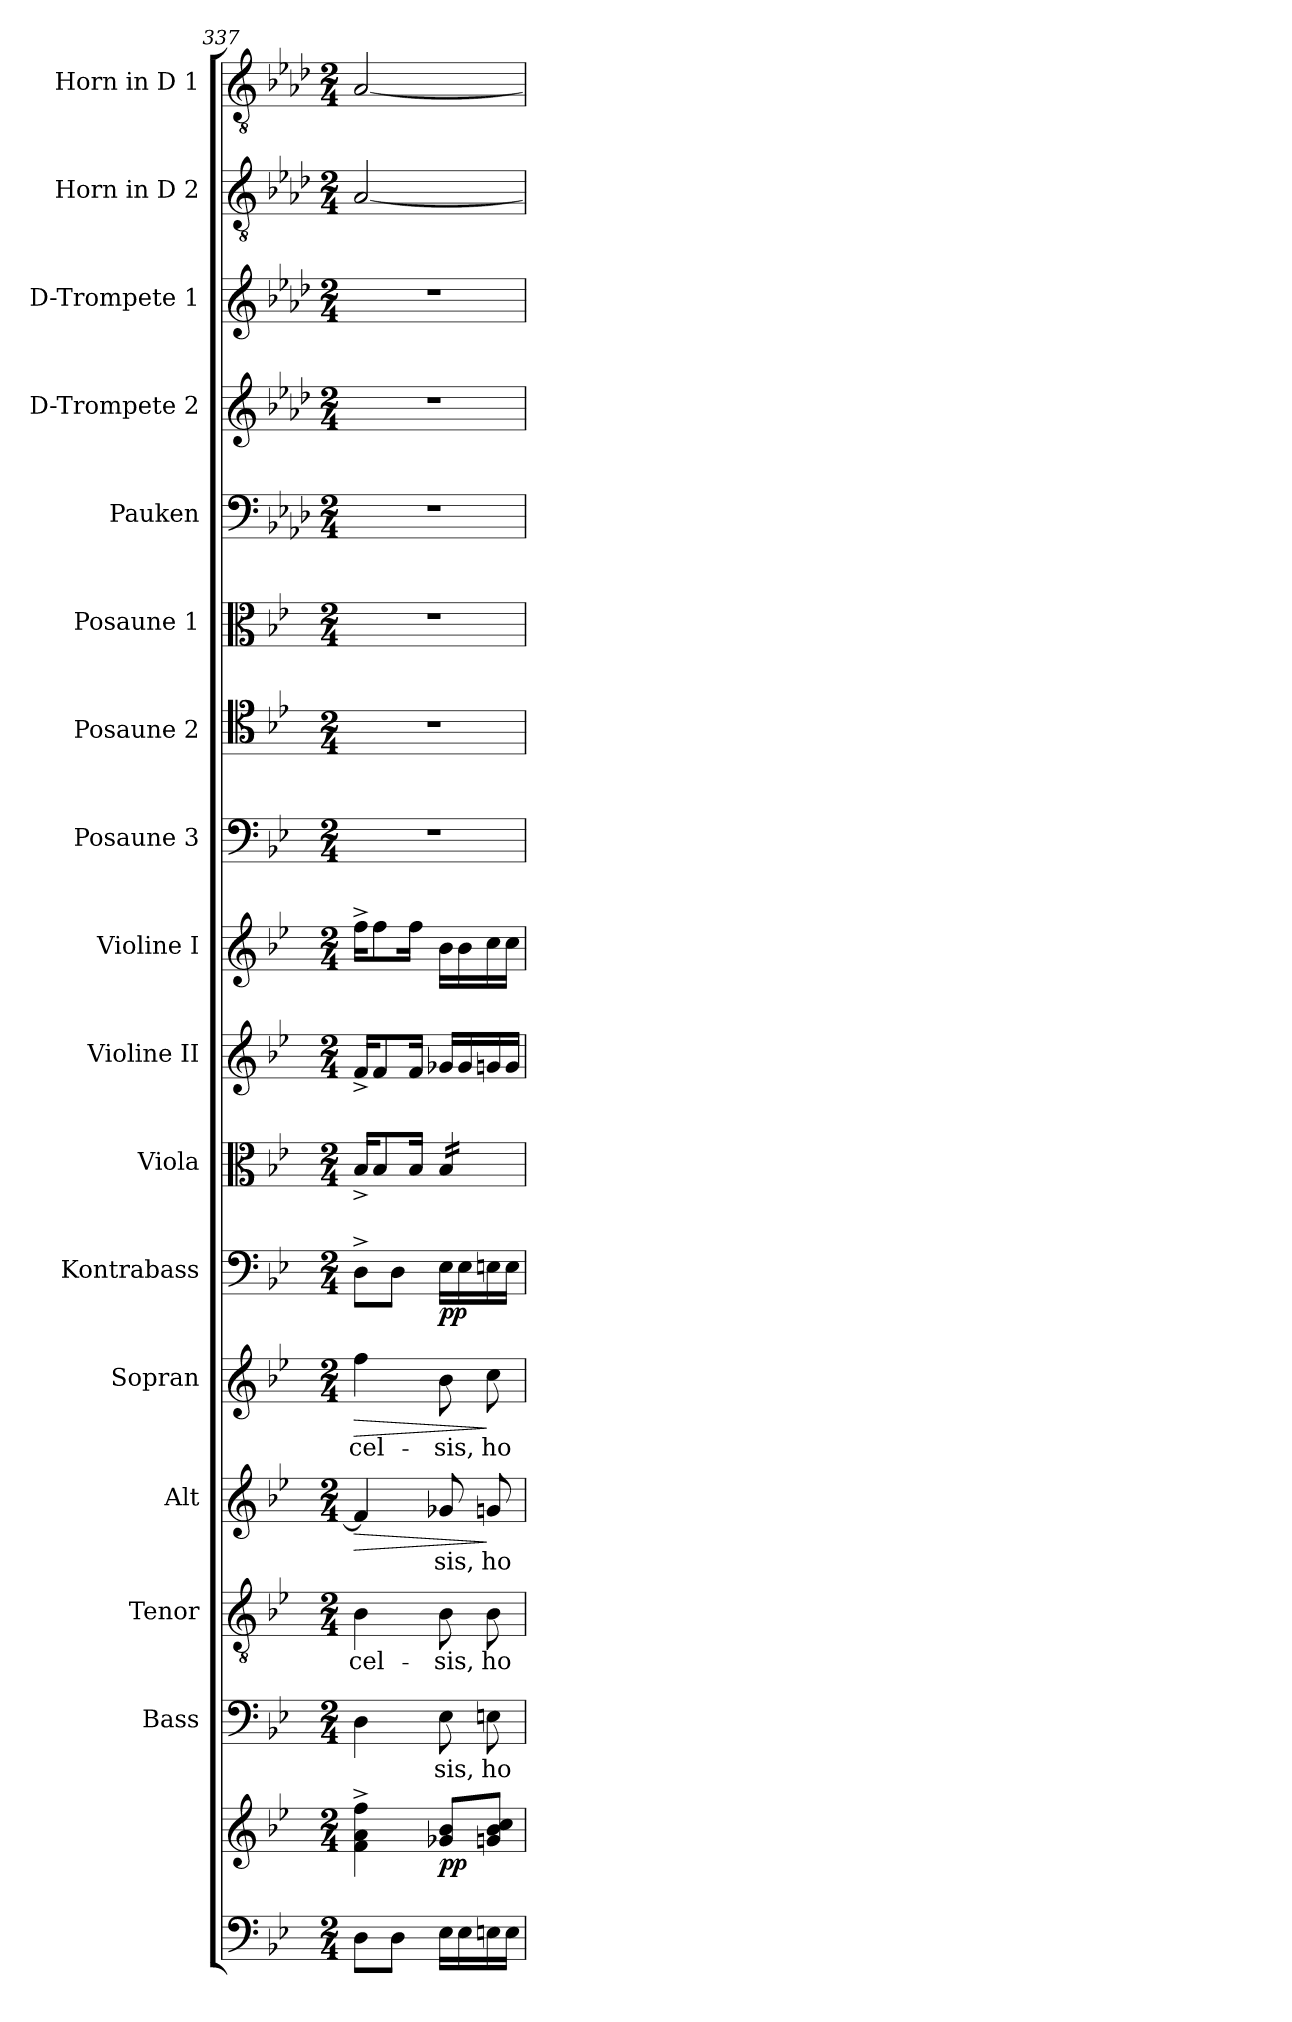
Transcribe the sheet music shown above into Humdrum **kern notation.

**kern	**kern	**dynam	**kern	**text	**kern	**text	**kern	**text	**dynam	**kern	**text	**dynam	**kern	**dynam	**kern	**kern	**kern	**kern	**kern	**kern	**kern	**kern	**kern	**kern	**kern
*part17	*part17	*part17	*part16	*part16	*part15	*part15	*part14	*part14	*part14	*part13	*part13	*part13	*part12	*part12	*part11	*part10	*part9	*part8	*part7	*part6	*part5	*part4	*part3	*part2	*part1
*staff18	*staff17	*staff17/18	*staff16	*staff16	*staff15	*staff15	*staff14	*staff14	*staff14	*staff13	*staff13	*staff13	*staff12	*staff12	*staff11	*staff10	*staff9	*staff8	*staff7	*staff6	*staff5	*staff4	*staff3	*staff2	*staff1
*	*	*	*I"Bass	*	*I"Tenor	*	*I"Alt	*	*	*I"Sopran	*	*	*I"Kontrabass	*	*I"Viola	*I"Violine II	*I"Violine I	*I"Posaune 3	*I"Posaune 2	*I"Posaune 1	*I"Pauken	*I"D-Trompete 2	*I"D-Trompete 1	*I"Horn in D 2	*I"Horn in D 1
*	*	*	*I'B.	*	*I'T.	*	*I'A.	*	*	*I'S.	*	*	*I'Kb.	*	*I'Vla.	*I'Vl. II	*I'Vl. I	*I'Pos. 3	*I'Pos. 2	*I'Pos. 1	*I'Pk.	*I'D Trp. 2	*I'D Trp. 1	*I'Hrn. 2	*I'Hrn. 1
*clefF4	*clefG2	*	*clefF4	*	*clefGv2	*	*clefG2	*	*	*clefG2	*	*	*clefF4	*	*clefC3	*clefG2	*clefG2	*clefF4	*clefC4	*clefC3	*clefF4	*clefG2	*clefG2	*clefGv2	*clefGv2
*	*	*	*	*	*	*	*	*	*	*	*	*	*ITrd7c12	*	*	*	*	*	*	*	*ITrd-1c-2	*ITrd-1c-2	*ITrd-1c-2	*ITrd-1c-2	*ITrd-1c-2
*k[b-e-]	*k[b-e-]	*	*k[b-e-]	*	*k[b-e-]	*	*k[b-e-]	*	*	*k[b-e-]	*	*	*k[b-e-]	*	*k[b-e-]	*k[b-e-]	*k[b-e-]	*k[b-e-]	*k[b-e-]	*k[b-e-]	*k[b-e-]	*k[b-e-]	*k[b-e-]	*k[b-e-]	*k[b-e-]
*B-:	*B-:	*	*B-:	*	*B-:	*	*B-:	*	*	*B-:	*	*	*B-:	*	*B-:	*B-:	*B-:	*B-:	*B-:	*B-:	*B-:	*B-:	*B-:	*B-:	*B-:
*M2/4	*M2/4	*	*M2/4	*	*M2/4	*	*M2/4	*	*	*M2/4	*	*	*M2/4	*	*M2/4	*M2/4	*M2/4	*M2/4	*M2/4	*M2/4	*M2/4	*M2/4	*M2/4	*M2/4	*M2/4
=337	=337	=337	=337	=337	=337	=337	=337	=337	=337	=337	=337	=337	=337	=337	=337	=337	=337	=337	=337	=337	=337	=337	=337	=337	=337
!	!	!	!	!	!	!LO:LY:b	!	!	!LO:HP:b	!	!LO:LY:b	!LO:HP:b	!	!	!	!	!	!	!	!	!	!	!	!	!
8D\L	4f\^> 4a\^> 4ff\^>	.	4D\	.	4B-\	-cel-	4f/]	.	>	4ff\	-cel-	>	8DD^>\L	.	16B-^</KL	16f^</KL	16ff^>\KL	2r	2r	2r	2r	2r	2r	[2B-/	[2B-/
.	.	.	.	.	.	.	.	.	.	.	.	.	.	.	8B-/	8f/	8ff\	.	.	.	.	.	.	.	.
8D\J	.	.	.	.	.	.	.	.	.	.	.	.	8DD\J	.	.	.	.	.	.	.	.	.	.	.	.
.	.	.	.	.	.	.	.	.	.	.	.	.	.	.	16B-/Jk	16f/Jk	16ff\Jk	.	.	.	.	.	.	.	.
!	!	!LO:DY:b	!	!LO:LY:b	!	!LO:LY:b	!	!LO:LY:b	!	!	!LO:LY:b	!	!	!LO:DY:b	!	!	!	!	!	!	!	!	!	!	!
*	*	*	*	*	*	*	*	*	*	*	*	*	*	*	*tremolo	*	*	*	*	*	*	*	*	*	*
16E-\LL	8g-X/ 8b-/L	pp	8E-\	-sis,	8B-\	-sis,	8g-X/	-sis,	.	8b-\	-sis,	.	16EE-\LL	pp	16B-/LL	16g-X/LL	16b-\LL	.	.	.	.	.	.	.	.
16E-\	.	.	.	.	.	.	.	.	.	.	.	.	16EE-\	.	16B-/	16g-/	16b-\	.	.	.	.	.	.	.	.
!	!	!	!	!LO:LY:b	!	!LO:LY:b	!	!LO:LY:b	!	!	!LO:LY:b	!	!	!	!	!	!	!	!	!	!	!	!	!	!
16En\	8gn/ 8b-/ 8cc/J	.	8En\	ho-	8B-\	ho-	8gn/	ho-	]	8cc\	ho-	]	16EEn\	.	16B-/	16gn/	16cc\	.	.	.	.	.	.	.	.
16E\JJ	.	.	.	.	.	.	.	.	.	.	.	.	16EE\JJ	.	16B-/JJ	16g/JJ	16cc\JJ	.	.	.	.	.	.	.	.
*	*	*	*	*	*	*	*	*	*	*	*	*	*	*	*Xtremolo	*	*	*	*	*	*	*	*	*	*
=	=	=	=	=	=	=	=	=	=	=	=	=	=	=	=	=	=	=	=	=	=	=	=	=	=
*-	*-	*-	*-	*-	*-	*-	*-	*-	*-	*-	*-	*-	*-	*-	*-	*-	*-	*-	*-	*-	*-	*-	*-	*-	*-
